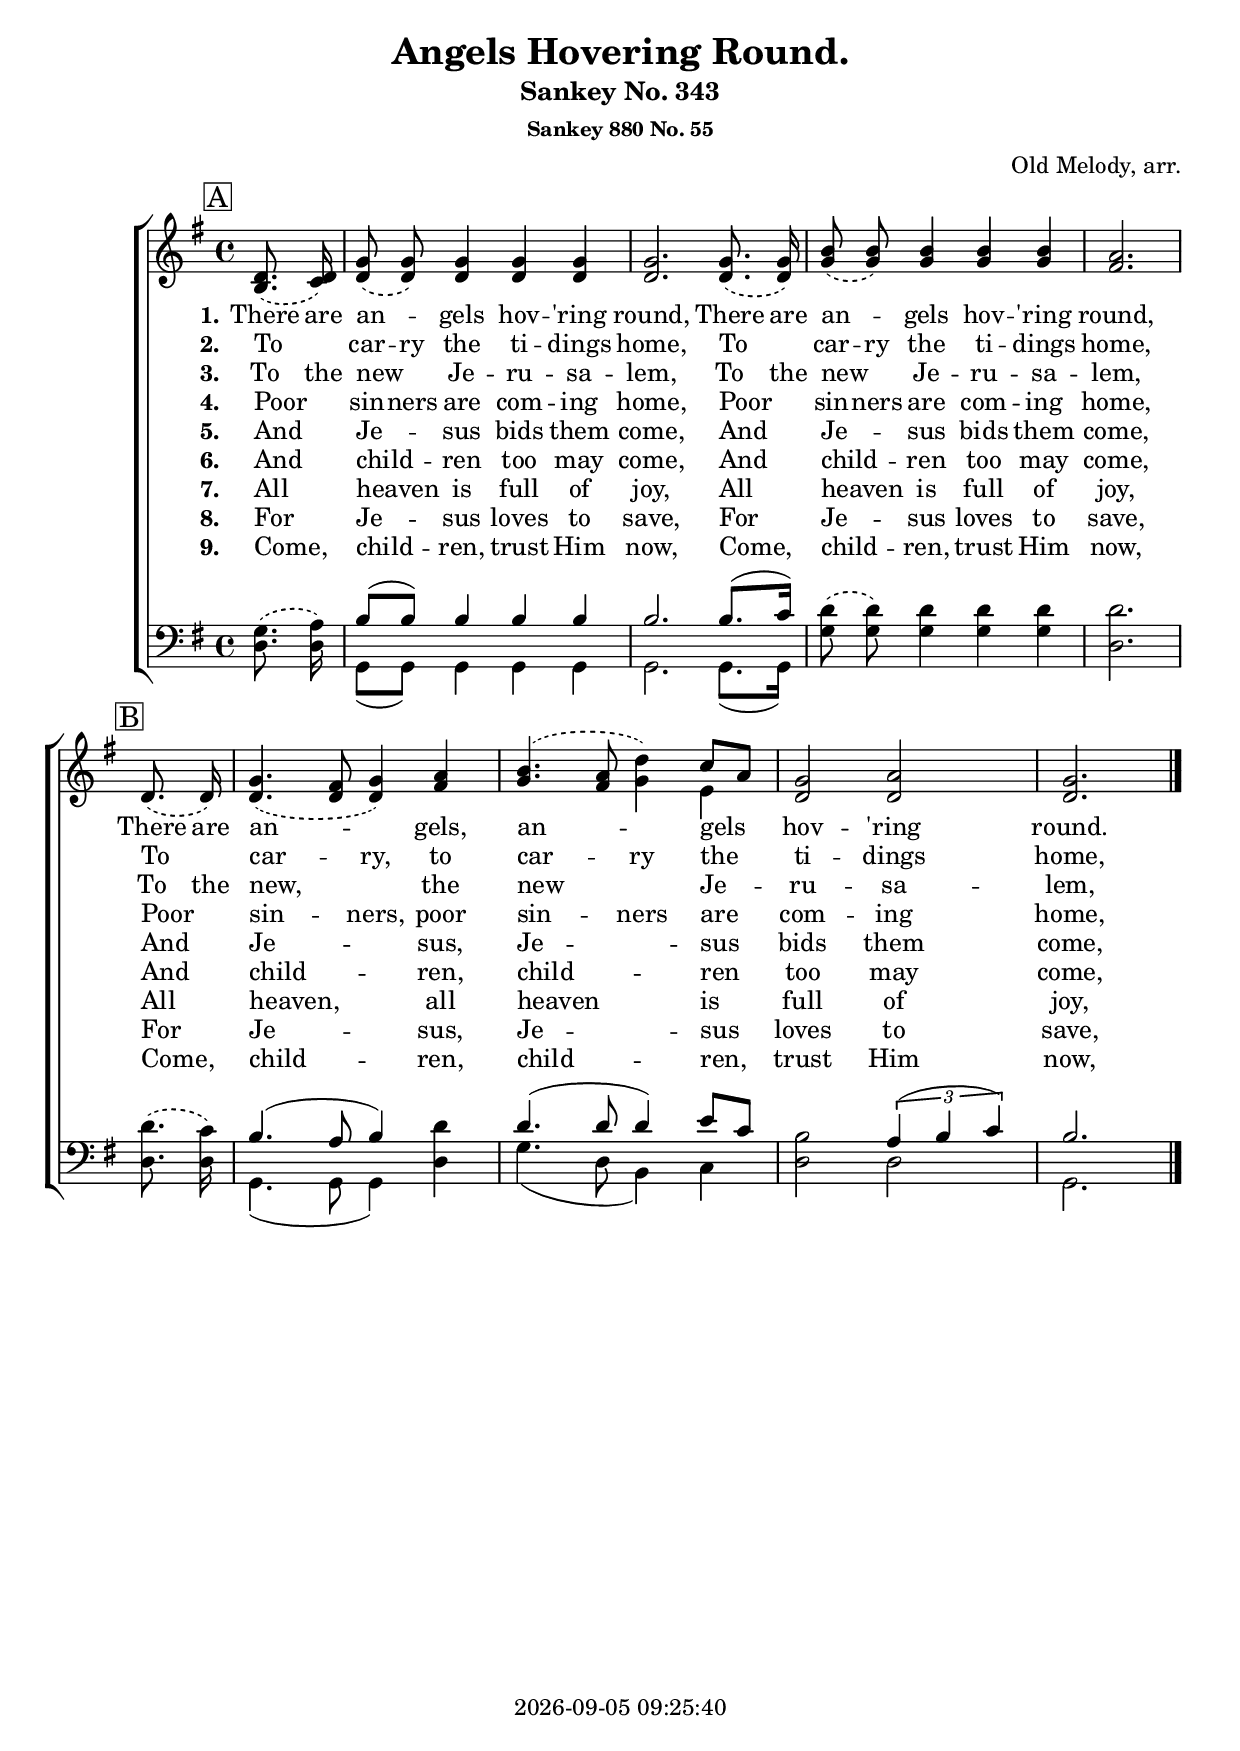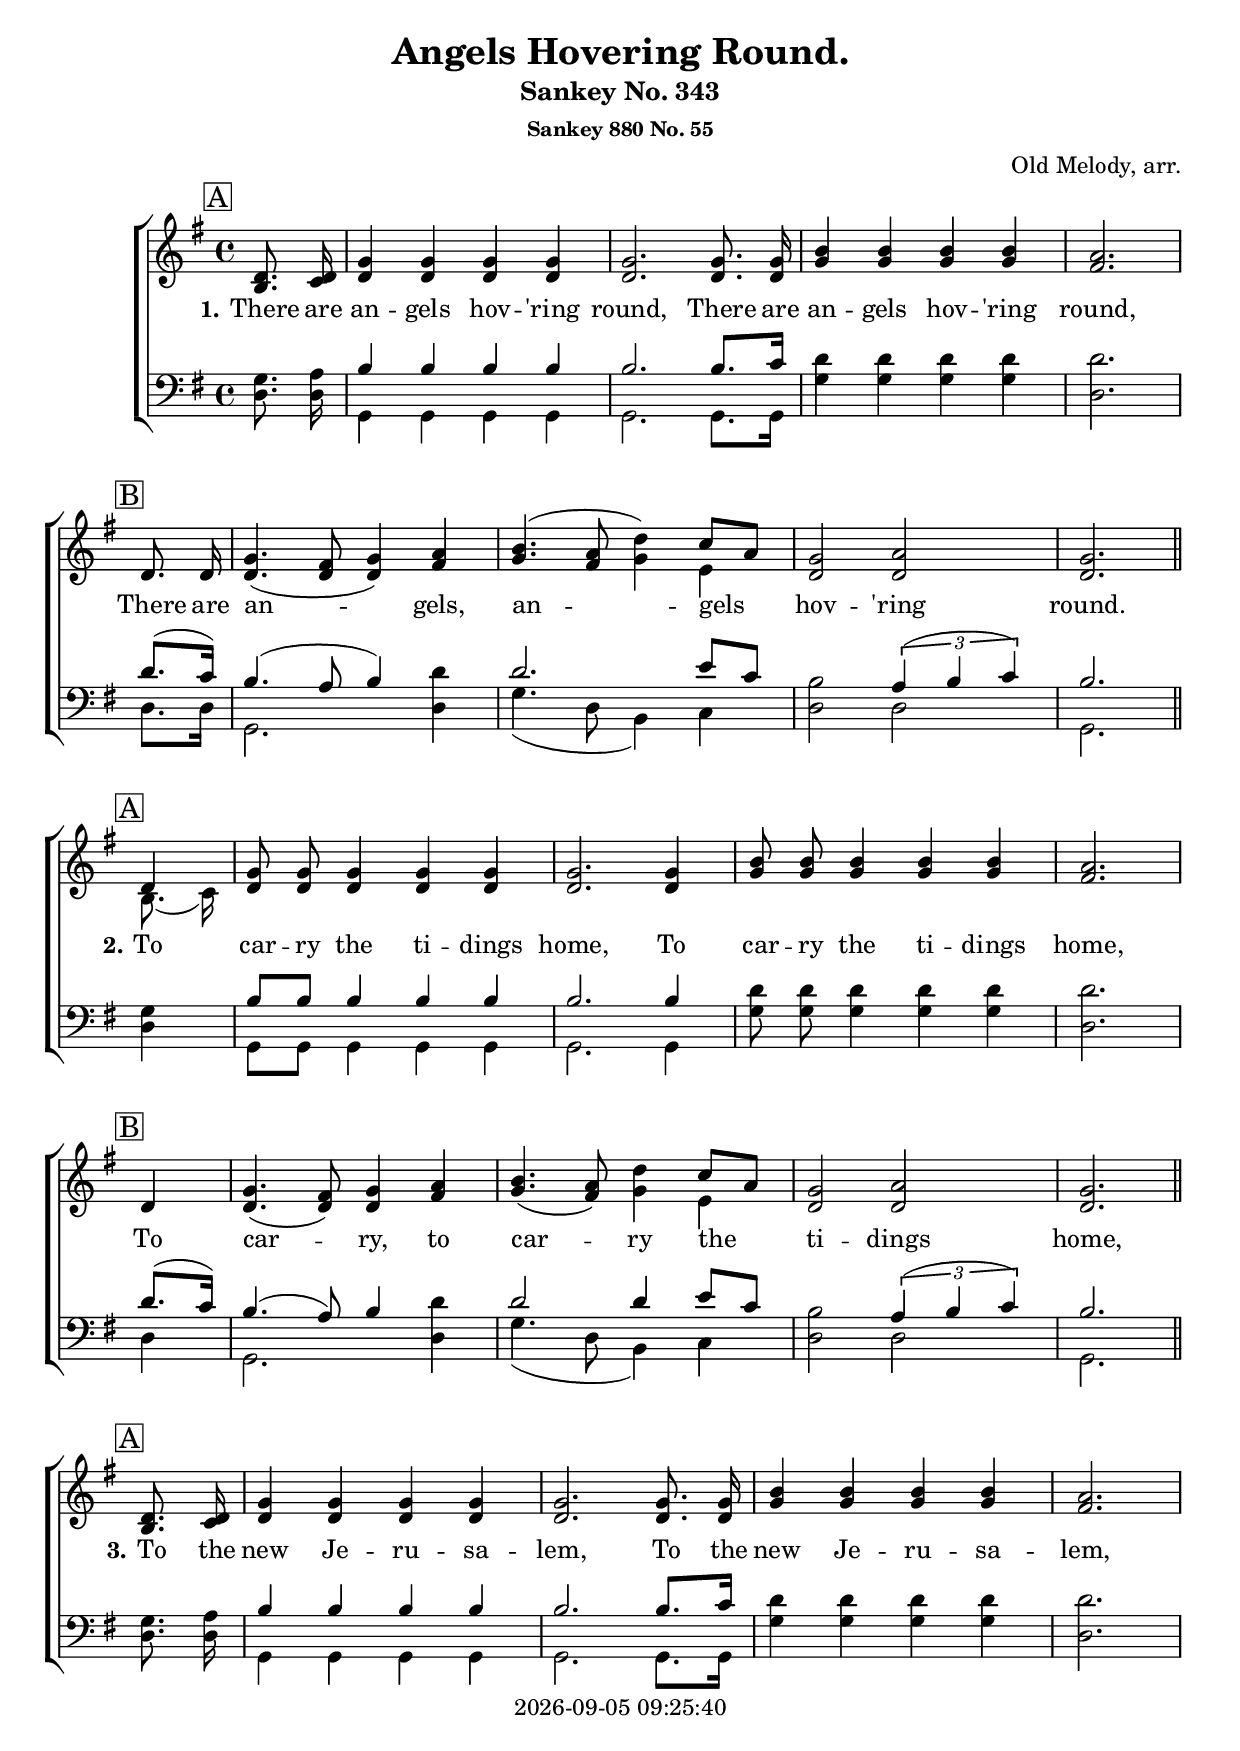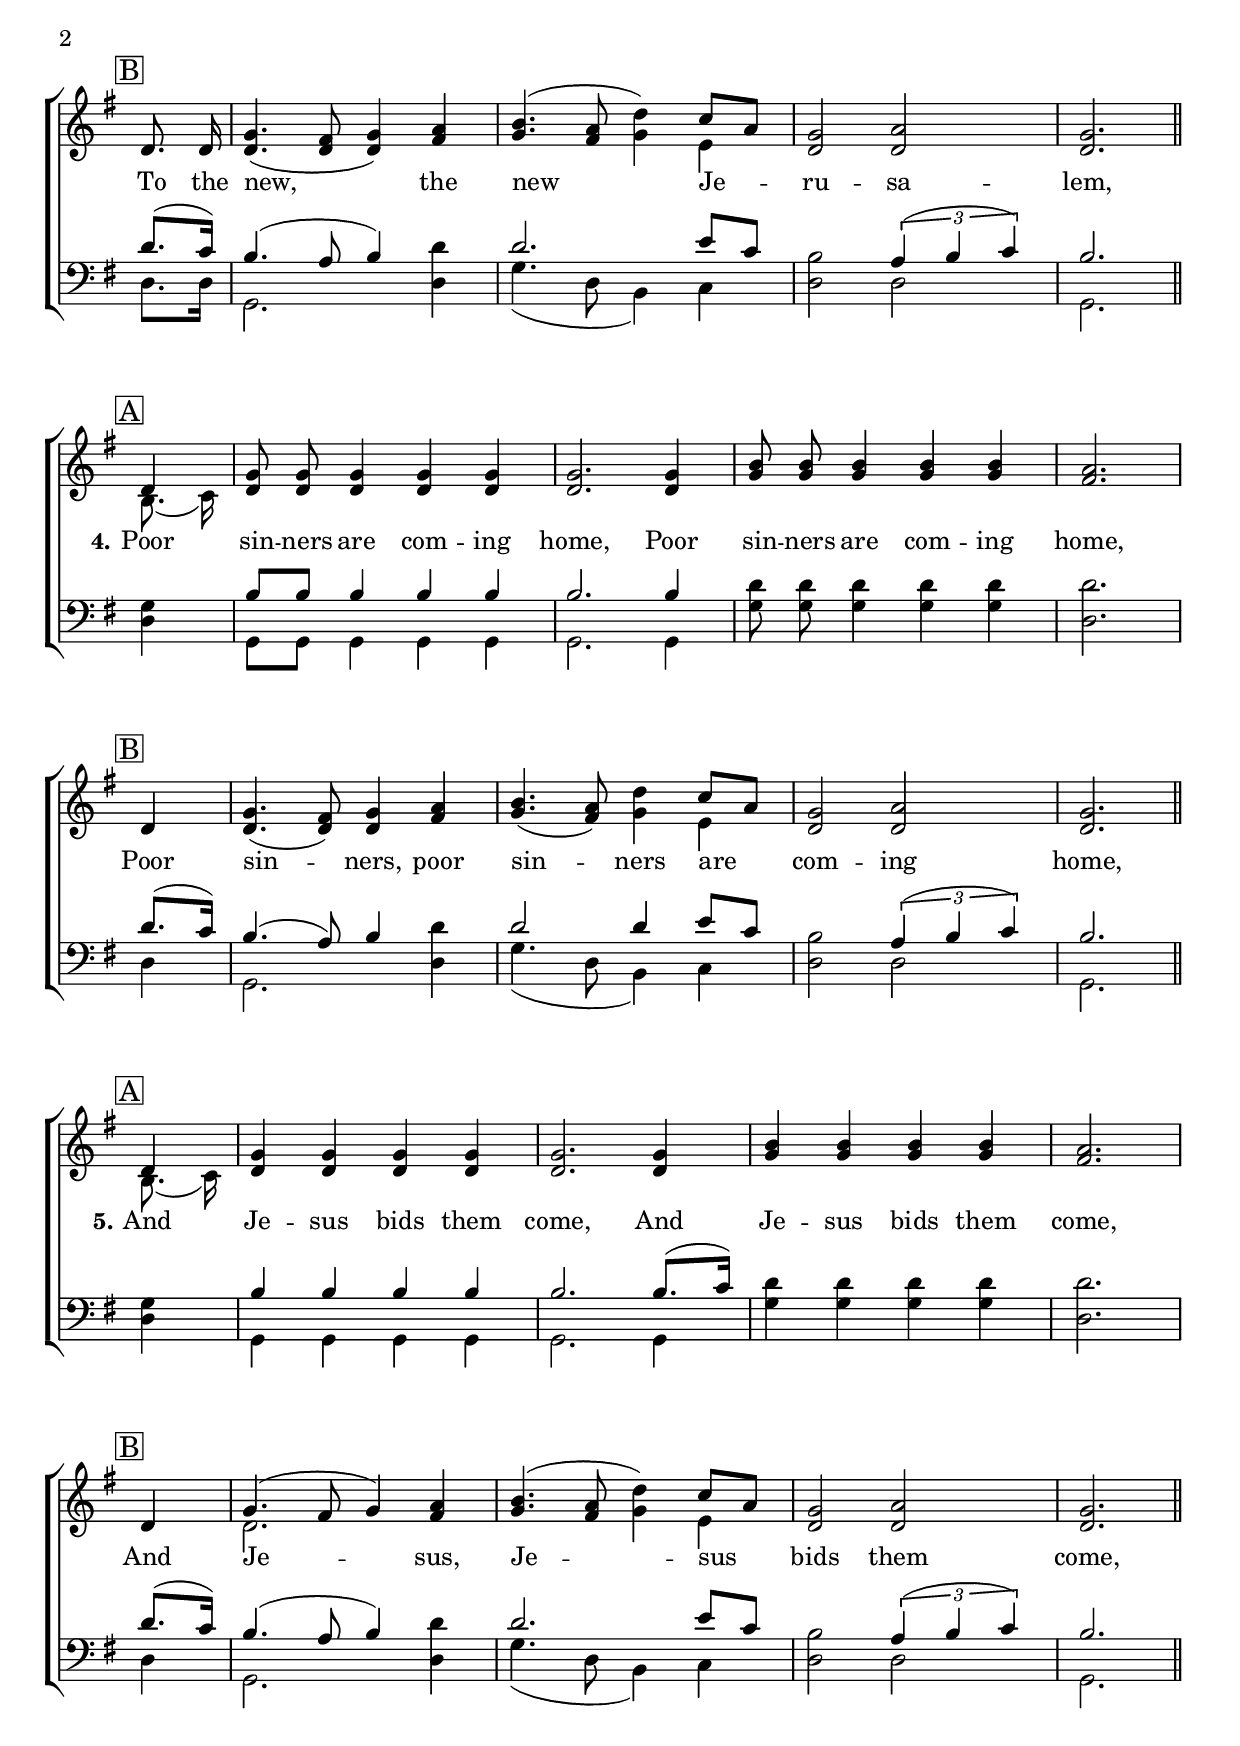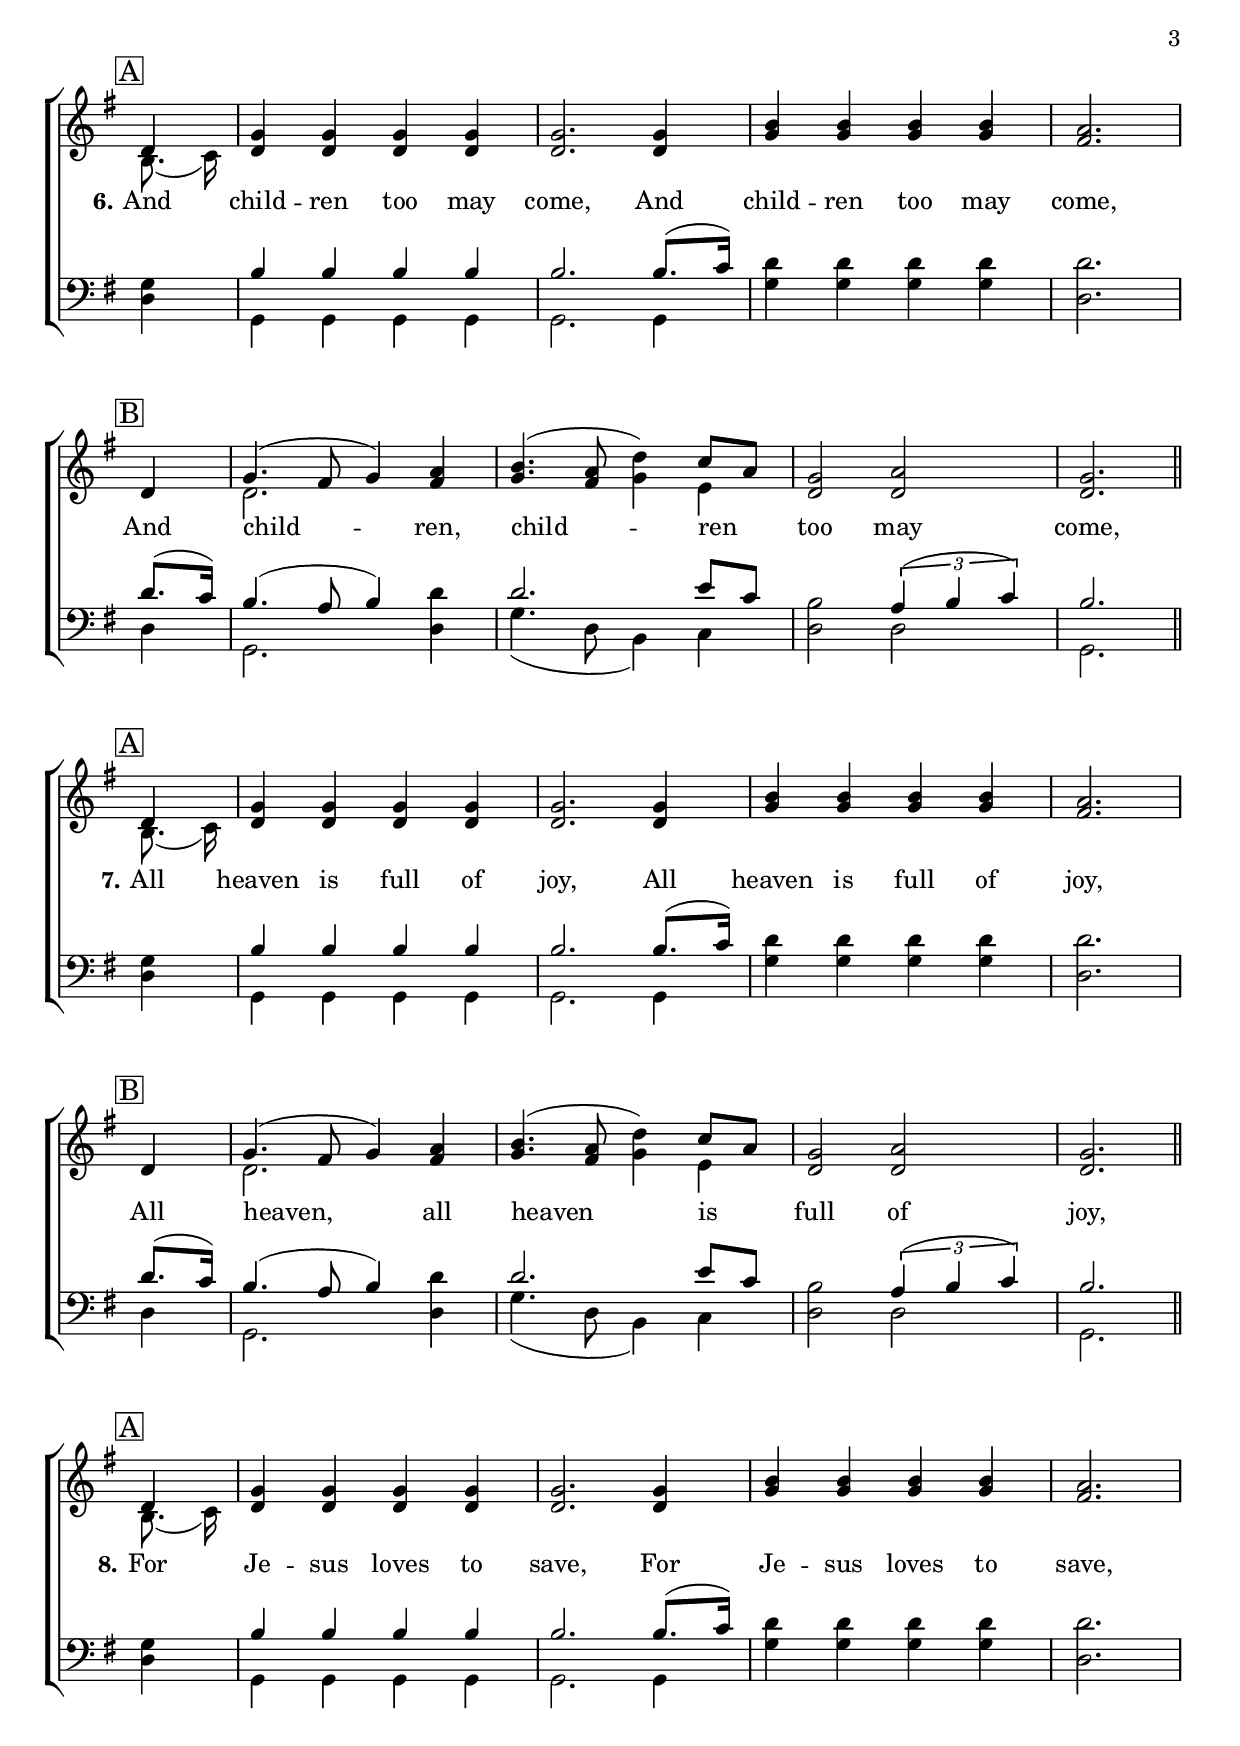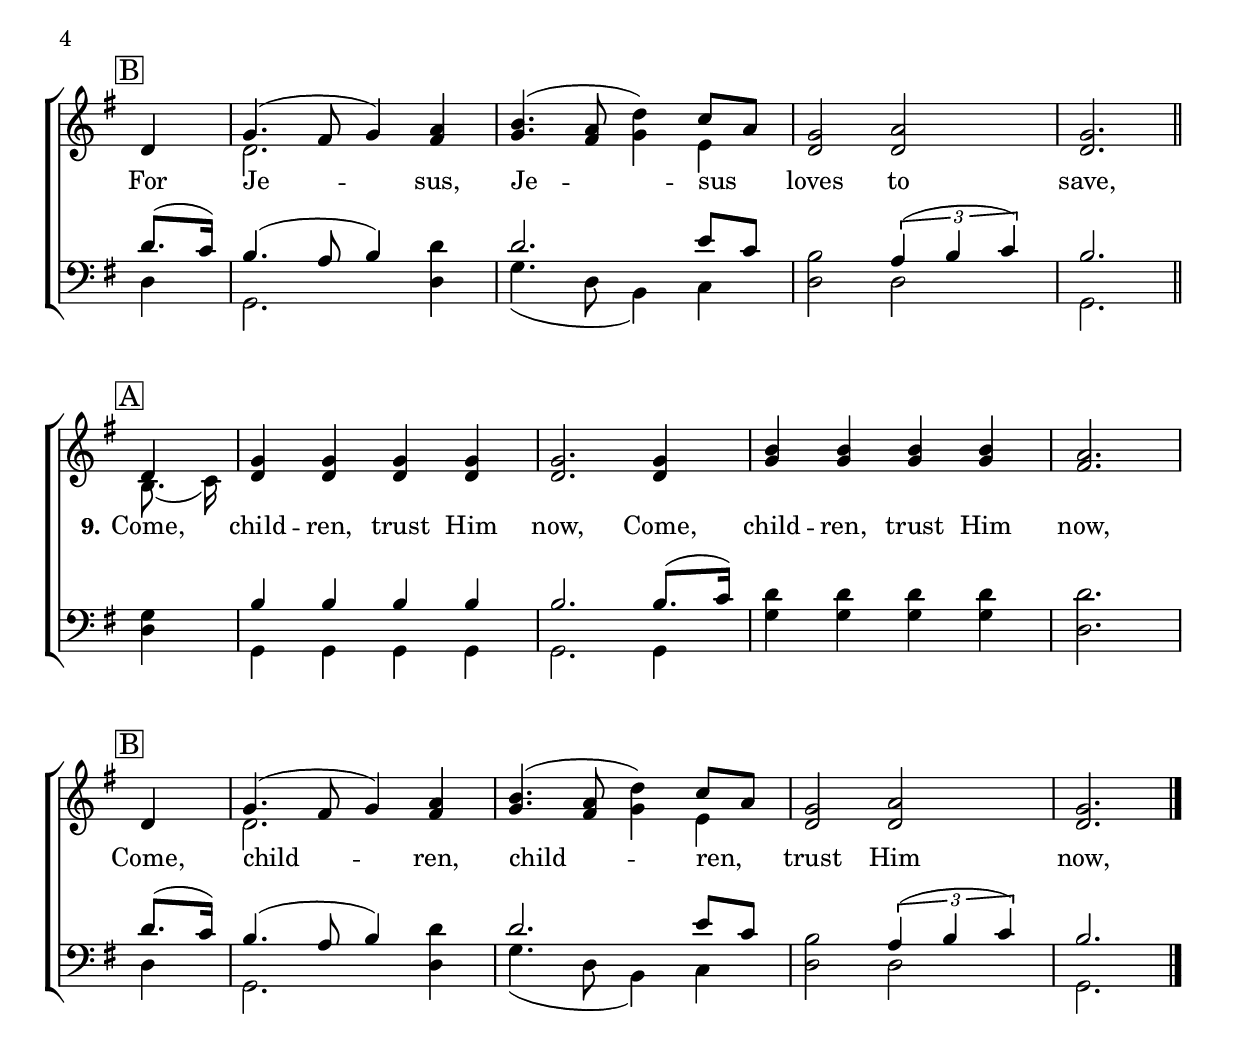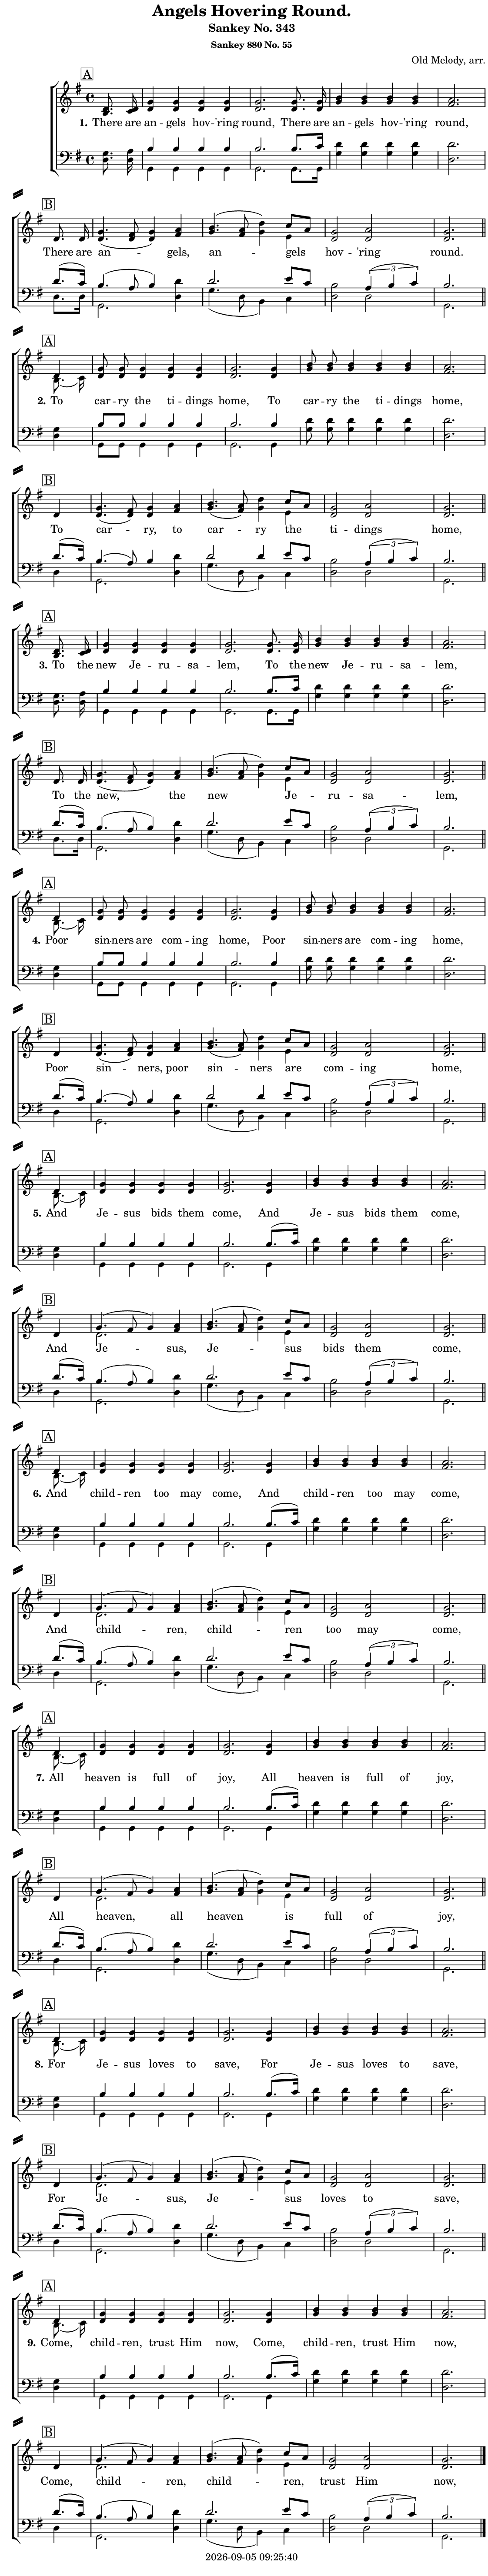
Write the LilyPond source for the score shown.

\version "2.22.1"

\include "articulate.ly"

today = #(strftime "%Y-%m-%d %H:%M:%S" (localtime (current-time)))

\header {
% centered at top
%  dedication  = "dedication"
  title       = "Angels Hovering Round."
  subtitle    = "Sankey No. 343"
  subsubtitle = "Sankey 880 No. 55"
%  instrument  = "instrument"
  
% arrangement of following lines:
%
%  poet    composer
%  meter   arranger
%  piece       opus

  composer    = \markup "Old Melody, arr."
%  arranger    = "arranger"
%  opus        = "opus"

%  poet        = \markup\smallCaps "poet"
%  meter       = \markup\smallCaps "meter"
%  piece       = \markup\smallCaps "piece"

% centered at bottom
% tagline     = "tagline" % default lilypond version
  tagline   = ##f
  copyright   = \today
}

% #(set-global-staff-size 16)

global = {
  \key g \major
  \time 4/4
  \partial 4
}

RehearsalTrack = {
% \set Score.currentBarNumber = #5
  \mark \markup { \box "A" } s4 s1*3 s2.
  \mark \markup { \box "B" } s4 s1*3 s2.
}

TempoTrack = {
  \set Score.tempoHideNote = ##t
  \tempo 4=120
}

nl = { \bar "||" \break }

soprano = \relative {
  \autoBeamOff
  \slurDashed
  d'8.(16)
  g8(8) 4 4 4
  g2. 8.(16)
  b8(8) 4 4 4
  a2.  \bar "|" \break d,8.(16)
  g4.(fis8 g4) a % B
  b4.(a8 d4) c8[a]
  g2 a
  g2.
}

sopranoA = \relative {
  \autoBeamOff
  d'4
  g4 4 4 4
  g2. 4
  b4 4 4 4
  a2. \bar "|" \break d,4
  g4.(fis8 g4) a % B
  b4.(a8 d4) c8[a]
  g2 a
  g2.
}

sopranoB = \relative {
  \autoBeamOff
  d'8. 16
  g4    4 4 4
  g2. 8. 16
  b4 4 4 4
  a2. \bar "|" \break d,8. 16
  g4.(fis8 g4) a % B
  b4.(a8 d4) c8[a]
  g2 a
  g2.
}

sopranoC = \relative {
  \autoBeamOff
  d'4
  g8 8 4 4 4
  g2. 4
  b8 8 4 4 4
  a2. \bar "|" \break d,4
  g4.(fis8) g4 a % B
  b4.(a8) d4 c8[a]
  g2 a
  g2.
}

alto = \relative {
  \autoBeamOff
  \slurDashed b8.(c16)
  d8(8) 4 4 4
  d2. 8.(16)
  g8(8) 4 4 4
  fis2. d8.(16)
  d4.(8 4) fis % B
  g4.(fis8 g4) e
  d2 2
  d2.
}

altoA = \relative {
  \autoBeamOff
  b8.(c16)
  d4 4 4 4
  d2. 4
  g4 4 4 4
  fis2. d4
  d2. fis4 % B
  g4.(fis8 g4) e
  d2 2
  d2.
}

altoB = \relative {
  \autoBeamOff
  b8. c16
  d4 4 4 4
  d2. 8. 16
  g4 4 4 4
  fis2. d8. 16
  d4.(8 4) fis % B
  g4.(fis8 g4) e
  d2 2
  d2.
}

altoC = \relative {
  \autoBeamOff
  b8.(c16)
  d8 8 4 4 4
  d2. 4
  g8 8 4 4 4
  fis2. d4
  d4.(8) 4 fis % B
  g4.(fis8) g4 e
  d2 2
  d2.
}

tenor = \relative {
  \autoBeamOff
  \slurDashed g8.(a16)
  b8(8) 4 4 4
  b2. 8.(c16)
  d8(8) 4 4 4
  d2. 8.(c16)
  b4.(a8 b4) d % B
  d4.(8 4) e8[c]
  b2 \tuplet 3/2 {a4(b c)}
  b2.
}

tenorA = \relative {
  \autoBeamOff
  g4
  b4 4 4 4
  b2. 8.(c16)
  d4 4 4 4
  d2. 8.(c16)
  b4.(a8 b4) d % B
  d2. e8[c]
  b2 \tuplet 3/2 {a4(b c)}
  b2.
}

tenorB = \relative {
  \autoBeamOff
  g8. a16
  b4 4 4 4
  b2. 8. c16
  d4 4 4 4
  d2. 8.(c16)
  b4.(a8 b4) d % B
  d2. e8[c]
  b2 \tuplet 3/2 {a4(b c)}
  b2.
}

tenorC = \relative {
  \autoBeamOff
  g4
  b8 8 4 4 4
  b2. 4
  d8 8 4 4 4
  d2. 8.(c16)
  b4.(a8) b4 d % B
  d2 4 e8[c]
  b2 \tuplet 3/2 {a4(b c)}
  b2.
}

bass = \relative {
  \autoBeamOff
  \slurDashed d8.(16)
  g,8(8) 4 4 4
  g2. 8.(16)
  g'8(8) 4 4 4
  d2. 8.(16)
  g,4.(8 4) d' % B
  g4.(d8 b4) c
  d2 2
  g,2.
}

bassA = \relative {
  \autoBeamOff
  d4
  g,4 4 4 4
  g2. 4
  g'4 4 4 4
  d2. 4
  g,2. d'4 % B
  g4.(d8 b4) c
  d2 2
  g,2.
}

bassB = \relative {
  \autoBeamOff
  d8. 16
  g,4 4 4 4
  g2. 8. 16
  g'4 4 4 4
  d2. 8. 16
  g,2. d'4 % B
  g4.(d8 b4) c
  d2 2
  g,2.
}

bassC = \relative {
  \autoBeamOff
  d4
  g,8 8 4 4 4
  g2. 4
  g'8 8 4 4 4
  d2. 4
  g,2. d'4 % B
  g4.(d8 b4) c
  d2 2
  g,2.
}

nom  = {   \set ignoreMelismata = ##t }
yesm = { \unset ignoreMelismata       }

chorus = \lyricmode {
}

verses = 9

wordsOne = \lyricmode {
  \set stanza = "1."
  \nom There are \yesm an -- gels hov -- 'ring round,
  \nom There are \yesm an -- gels hov -- 'ring round,
  \nom There are \yesm an -- gels, an -- gels hov -- 'ring round.
}
  
wordsTwo = \lyricmode {
  \set stanza = "2."
  To \nom car -- ry \yesm the ti -- dings home,
  To \nom car -- ry \yesm the ti -- dings home,
  To \nom car _ -- ry, to car _ -- ry \yesm the ti -- dings home,
}
  
wordsThree = \lyricmode {
  \set stanza = "3."
  \nom To the \yesm new Je -- ru -- sa -- lem,
  \nom To the \yesm new Je -- ru -- sa -- lem,
  \nom To the \yesm new, the new Je -- ru -- sa -- lem,
}
  
wordsFour = \lyricmode {
  \set stanza = "4."
  Poor \nom sin -- ners \yesm are com -- ing home,
  Poor \nom sin -- ners \yesm are com -- ing home,
  Poor \nom sin _ -- ners, poor sin _ -- ners \yesm are com -- ing home,
}
  
wordsFive = \lyricmode {
  \set stanza = "5."
  And Je -- sus bids them come,
  And Je -- sus bids them come,
  And Je -- sus, Je -- sus bids them come,
}
  
wordsSix = \lyricmode {
  \set stanza = "6."
  And child -- ren too may come,
  And child -- ren too may come,
  And child -- ren, child -- ren too may come,
}
  
wordsSeven = \lyricmode {
  \set stanza = "7."
  All heaven is full of joy,
  All heaven is full of joy,
  All heaven, all heaven is full of joy,
}
  
wordsEight = \lyricmode {
  \set stanza = "8."
  For Je -- sus loves to save,
  For Je -- sus loves to save,
  For Je -- sus, Je -- sus loves to save,
}
  
wordsNine = \lyricmode {
  \set stanza = "9."
  Come, child -- ren, trust Him now,
  Come, child -- ren, trust Him now,
  Come, child -- ren, child -- ren, trust Him now,
}
  
wordsSingle = \lyricmode {
  \set stanza = "1."
  There are an -- gels hov -- 'ring round,
  There are an -- gels hov -- 'ring round,
  There are an -- gels, an -- gels hov -- 'ring round.

  \set stanza = "2."
  To car -- ry the ti -- dings home,
  To car -- ry the ti -- dings home,
  To car -- ry, to car -- ry the ti -- dings home,

  \set stanza = "3."
  To the new Je -- ru -- sa -- lem,
  To the new Je -- ru -- sa -- lem,
  To the new, the new Je -- ru -- sa -- lem,

  \set stanza = "4."
  Poor sin -- ners are com -- ing home,
  Poor sin -- ners are com -- ing home,
  Poor sin -- ners, poor sin -- ners are com -- ing home,

  \set stanza = "5."
  And Je -- sus bids them come,
  And Je -- sus bids them come,
  And Je -- sus, Je -- sus bids them come,

  \set stanza = "6."
  And child -- ren too may come,
  And child -- ren too may come,
  And child -- ren, child -- ren too may come,

  \set stanza = "7."
  All heaven is full of joy,
  All heaven is full of joy,
  All heaven, all heaven is full of joy,

  \set stanza = "8."
  For Je -- sus loves to save,
  For Je -- sus loves to save,
  For Je -- sus, Je -- sus loves to save,

  \set stanza = "9."
  Come, child -- ren, trust Him now,
  Come, child -- ren, trust Him now,
  Come, child -- ren, child -- ren, trust Him now,
}
  
wordsMidi = \lyricmode {
  \set stanza = "1."
  "There " "are " an "gels " hov "'ring " "round, "
  "\nThere " "are " an "gels " hov "'ring " "round, "
  "\nThere " "are " an "gels, " an "gels " hov "'ring " "round. "

  \set stanza = "2."
  "\nTo " car "ry " "the " ti "dings " "home, "
  "\nTo " car "ry " "the " ti "dings " "home, "
  "\nTo " car "ry, " "to " car "ry " "the " ti "dings " "home, "

  \set stanza = "3."
  "\nTo " "the " "new " Je ru sa "lem, "
  "\nTo " "the " "new " Je ru sa "lem, "
  "\nTo " "the " "new, " "the " "new " Je ru sa "lem, "

  \set stanza = "4."
  "\nPoor " sin "ners " "are " com "ing " "home, "
  "\nPoor " sin "ners " "are " com "ing " "home, "
  "\nPoor " sin "ners, " "poor " sin "ners " "are " com "ing " "home, "

  \set stanza = "5."
  "\nAnd " Je "sus " "bids " "them " "come, "
  "\nAnd " Je "sus " "bids " "them " "come, "
  "\nAnd " Je "sus, " Je "sus " "bids " "them " "come, "

  \set stanza = "6."
  "\nAnd " child "ren " "too " "may " "come, "
  "\nAnd " child "ren " "too " "may " "come, "
  "\nAnd " child "ren, " child "ren " "too " "may " "come, "

  \set stanza = "7."
  "\nAll " "heaven " "is " "full " "of " "joy, "
  "\nAll " "heaven " "is " "full " "of " "joy, "
  "\nAll " "heaven, " "all " "heaven " "is " "full " "of " "joy, "

  \set stanza = "8."
  "\nFor " Je "sus " "loves " "to " "save, "
  "\nFor " Je "sus " "loves " "to " "save, "
  "\nFor " Je "sus, " Je "sus " "loves " "to " "save, "

  \set stanza = "9."
  "\nCome, " child "ren, " "trust " "Him " "now, "
  "\nCome, " child "ren, " "trust " "Him " "now, "
  "\nCome, " child "ren, " child "ren, " "trust " "Him " "now, "
}

\book {
  \bookOutputSuffix "midi"
  \score {
%    \articulate
        \new ChoirStaff <<
                                % Soprano staff
          \new Staff = soprano
          <<
            \new Voice { \repeat unfold \verses \TempoTrack     }
            \new Voice { \global
                         \sopranoB
                         \sopranoC
                         \sopranoB
                         \sopranoC
                         \sopranoA
                         \sopranoA
                         \sopranoA
                         \sopranoA
                         \sopranoA
                         \bar "|."
                       }
            \addlyrics \wordsMidi
          >>
                                % Alto staff
          \new Staff = alto
          <<
            \new Voice { \global
                         \altoB
                         \altoC
                         \altoB
                         \altoC
                         \altoA
                         \altoA
                         \altoA
                         \altoA
                         \altoA
                         \bar "|."
                       }
          >>
                                % Tenor staff
          \new Staff = tenor
          <<
            \clef "treble_8"
            \new Voice { \global
                         \tenorB
                         \tenorC
                         \tenorB
                         \tenorC
                         \tenorA
                         \tenorA
                         \tenorA
                         \tenorA
                         \tenorA
                       }
          >>
                                % Bass staff
          \new Staff = bass
          <<
            \clef "bass"
            \new Voice { \global
                         \bassB
                         \bassC
                         \bassB
                         \bassC
                         \bassA
                         \bassA
                         \bassA
                         \bassA
                         \bassA
                       }
          >>
        >>
    \midi {}
  }
}

\book {
  \bookOutputSuffix "repeat"
  \score {
        \new ChoirStaff <<
                                  % Joint soprano/alto staff
          \new Staff \with { printPartCombineTexts = ##f }
          <<
            \new Voice \RehearsalTrack
            \new Voice \TempoTrack
            \new NullVoice = "aligner" \keepWithTag #'dash \soprano
            \new Voice = "women" \partCombine { \global \keepWithTag #'dash \soprano \bar "|." } { \global \alto }
            \new Lyrics \lyricsto "aligner" { \wordsOne \chorus }
            \new Lyrics \lyricsto "aligner"   \wordsTwo
            \new Lyrics \lyricsto "aligner"   \wordsThree
            \new Lyrics \lyricsto "aligner"   \wordsFour
            \new Lyrics \lyricsto "aligner"   \wordsFive
            \new Lyrics \lyricsto "aligner"   \wordsSix
            \new Lyrics \lyricsto "aligner"   \wordsSeven
            \new Lyrics \lyricsto "aligner"   \wordsEight
            \new Lyrics \lyricsto "aligner"   \wordsNine
          >>
                                  % Joint tenor/bass staff
          \new Staff \with { printPartCombineTexts = ##f }
          <<
            \clef "bass"
            \new Voice = "men" \partCombine { \global \tenor } { \global \bass }
          >>
        >>
    \layout {
      indent = 1.5\cm
      \pointAndClickOff
      \context {
        \Staff \RemoveAllEmptyStaves
      }
    }
  }
}

\book {
  \bookOutputSuffix "single"
  \score {
        \new ChoirStaff <<
                                  % Joint soprano/alto staff

          \new Staff \with { printPartCombineTexts = ##f }
          <<
            \new Voice { \repeat unfold \verses \RehearsalTrack }
            \new Voice { \repeat unfold \verses \TempoTrack }
            \new NullVoice = "aligner" { \sopranoB
                                         \sopranoC
                                         \sopranoB
                                         \sopranoC
                                         \sopranoA
                                         \sopranoA
                                         \sopranoA
                                         \sopranoA
                                         \sopranoA
                                       }
            \new Voice \partCombine
            { \global
              \sopranoB
              \sopranoC
              \sopranoB
              \sopranoC
              \sopranoA
              \sopranoA
              \sopranoA
              \sopranoA
              \sopranoA
              \bar "|."
            }
            { \global
              \altoB \nl
              \altoC \nl
              \altoB \nl
              \altoC \nl
              \altoA \nl
              \altoA \nl
              \altoA \nl
              \altoA \nl
              \altoA \nl
              \bar "|."
            }
            \new Lyrics \lyricsto "aligner" \wordsSingle
          >>
                                  % Joint tenor/bass staff
          \new Staff \with { printPartCombineTexts = ##f }
          <<
            \clef "bass"
            \new Voice = "men" \partCombine { \global
                                              \tenorB
                                              \tenorC
                                              \tenorB
                                              \tenorC
                                              \tenorA
                                              \tenorA
                                              \tenorA
                                              \tenorA
                                              \tenorA
                                            }
            { \global
              \bassB
              \bassC
              \bassB
              \bassC
              \bassA
              \bassA
              \bassA
              \bassA
              \bassA
            }
          >>
        >>
    \layout {
      indent = 1.5\cm
      \pointAndClickOff
      \context {
        \Staff \RemoveAllEmptyStaves
      }
    }
  }
}

\book {
  \bookOutputSuffix "singlepage"
  \paper {
    top-margin = 0
    left-margin = 7
    right-margin = 1
    paper-width = 190\mm
    page-breaking = #ly:one-page-breaking
    system-system-spacing.basic-distance = #15
    system-separator-markup = \slashSeparator
  }
  \score {
        \new ChoirStaff <<
                                  % Joint soprano/alto staff

          \new Staff \with { printPartCombineTexts = ##f }
          <<
            \new Voice { \repeat unfold \verses \RehearsalTrack }
            \new Voice { \repeat unfold \verses \TempoTrack }
            \new NullVoice = "aligner" { \sopranoB
                                         \sopranoC
                                         \sopranoB
                                         \sopranoC
                                         \sopranoA
                                         \sopranoA
                                         \sopranoA
                                         \sopranoA
                                         \sopranoA
                                       }
            \new Voice \partCombine
            { \global
              \sopranoB
              \sopranoC
              \sopranoB
              \sopranoC
              \sopranoA
              \sopranoA
              \sopranoA
              \sopranoA
              \sopranoA
              \bar "|."
            }
            { \global
              \altoB \nl
              \altoC \nl
              \altoB \nl
              \altoC \nl
              \altoA \nl
              \altoA \nl
              \altoA \nl
              \altoA \nl
              \altoA \nl
              \bar "|."
            }
            \new Lyrics \lyricsto "aligner" \wordsSingle
          >>
                                  % Joint tenor/bass staff
          \new Staff \with { printPartCombineTexts = ##f }
          <<
            \clef "bass"
            \new Voice = "men" \partCombine { \global
                                              \tenorB
                                              \tenorC
                                              \tenorB
                                              \tenorC
                                              \tenorA
                                              \tenorA
                                              \tenorA
                                              \tenorA
                                              \tenorA
                                            }
            { \global
              \bassB
              \bassC
              \bassB
              \bassC
              \bassA
              \bassA
              \bassA
              \bassA
              \bassA
            }
          >>
        >>
    \layout {
      indent = 1.5\cm
      \pointAndClickOff
      \context {
        \Staff \RemoveAllEmptyStaves
      }
    }
  }
}
